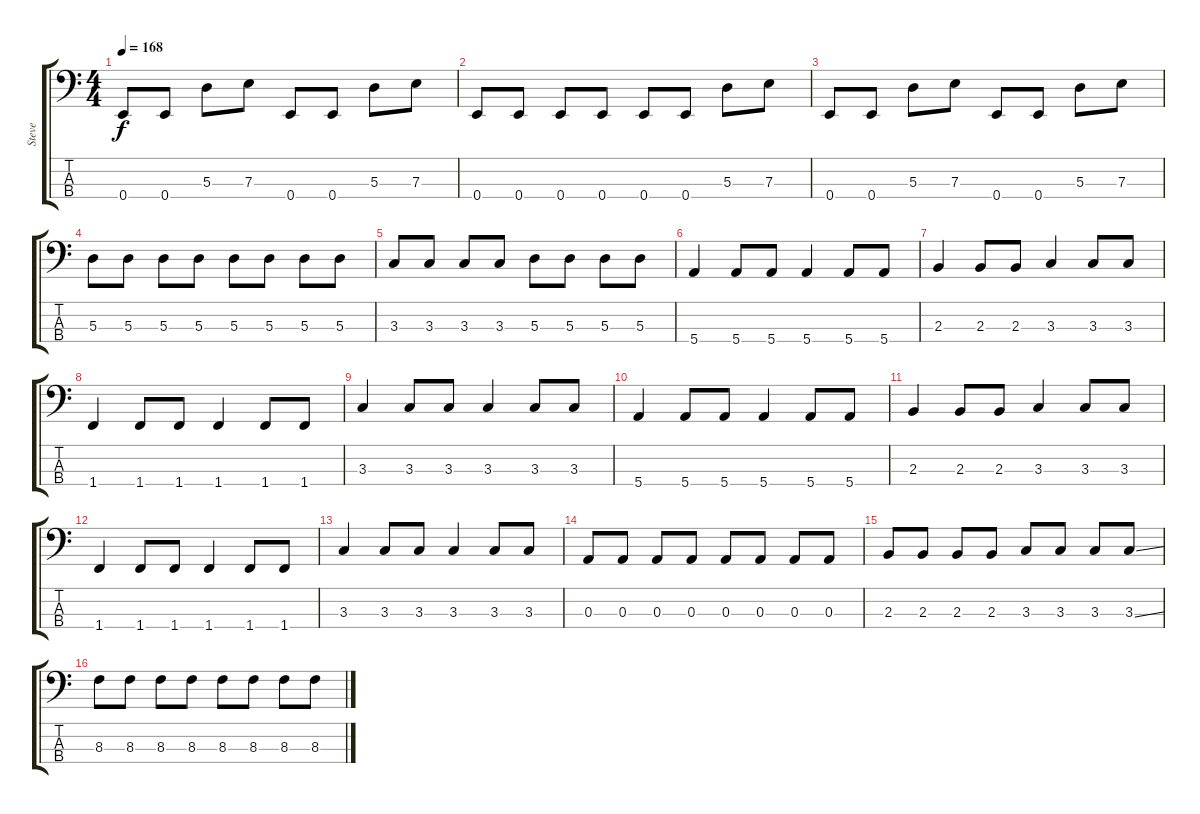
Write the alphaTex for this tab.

\track ("Steve" "Steve") {instrument electricbassfinger}
\staff {score tabs}
\tuning (G2 D2 A1 E1) {hide}
\ts (4 4)
\tempo 168
\clef f4
\ks c
0.4.8{dy f} 0.4.8 5.3.8 7.3.8 0.4.8 0.4.8 5.3.8 7.3.8 |
0.4.8 0.4.8 0.4.8 0.4.8 0.4.8 0.4.8 5.3.8 7.3.8 |
0.4.8 0.4.8 5.3.8 7.3.8 0.4.8 0.4.8 5.3.8 7.3.8 |
5.3.8 5.3.8 5.3.8 5.3.8 5.3.8 5.3.8 5.3.8 5.3.8 |
3.3.8 3.3.8 3.3.8 3.3.8 5.3.8 5.3.8 5.3.8 5.3.8 |
5.4.4 5.4.8 5.4.8 5.4.4 5.4.8 5.4.8 |
2.3.4 2.3.8 2.3.8 3.3.4 3.3.8 3.3.8 |
1.4.4 1.4.8 1.4.8 1.4.4 1.4.8 1.4.8 |
3.3.4 3.3.8 3.3.8 3.3.4 3.3.8 3.3.8 |
5.4.4 5.4.8 5.4.8 5.4.4 5.4.8 5.4.8 |
2.3.4 2.3.8 2.3.8 3.3.4 3.3.8 3.3.8 |
1.4.4 1.4.8 1.4.8 1.4.4 1.4.8 1.4.8 |
3.3.4 3.3.8 3.3.8 3.3.4 3.3.8 3.3.8 |
0.3.8 0.3.8 0.3.8 0.3.8 0.3.8 0.3.8 0.3.8 0.3.8 |
2.3.8 2.3.8 2.3.8 2.3.8 3.3.8 3.3.8 3.3.8 3.3{ss}.8 |
8.3.8 8.3.8 8.3.8 8.3.8 8.3.8 8.3.8 8.3.8 8.3.8
